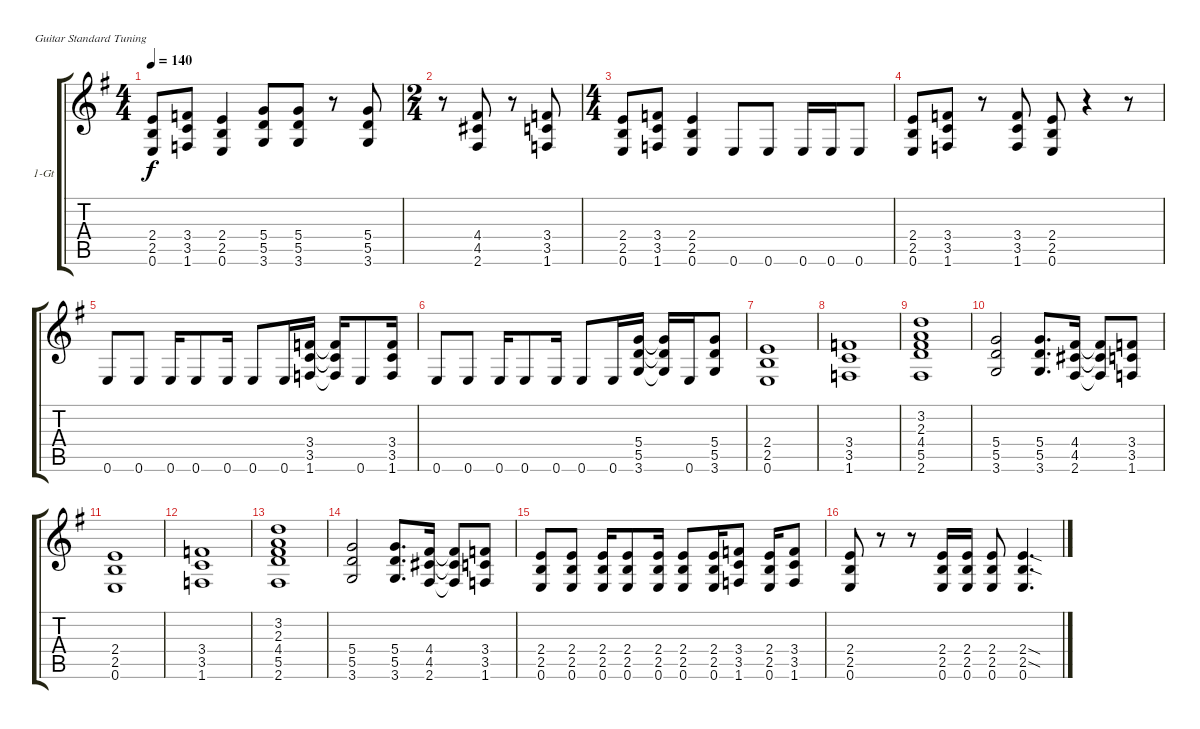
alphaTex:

\bracketExtendMode groupsimilarinstruments
\firstSystemTrackNameOrientation horizontal
\otherSystemsTrackNameOrientation horizontal
\track ("1-Gt" "1-Gt") {instrument distortionguitar}
\staff {score tabs}
\tuning (E4 B3 G3 D3 A2 E2)
\ts (4 4)
\tempo 140
\clef g2
\scale
1.05549
\ks g
(2.4 2.5 0.6).8{dy f} (3.4 3.5 1.6).8 (2.4 2.5 0.6).4 (5.4 5.5 3.6).8 (5.4 5.5 3.6).8 r.8 (5.4 5.5 3.6).8 |
\ts (2 4)
\scale
0.944515 r.8 (4.4 4.5 2.6).8 r.8 (3.4 3.5 1.6).8 |
\ts (4 4)
\scale
1.08575 (2.4 2.5 0.6).8 (3.4 3.5 1.6).8 (2.4 2.5 0.6).4 0.6.8 0.6.8 0.6.16 0.6.16 0.6.8 |
\scale
0.91425 (2.4 2.5 0.6).8 (3.4 3.5 1.6).8 r.8 (3.4 3.5 1.6).8 (2.4 2.5 0.6).8 r.4 r.8 |
\scale
1.05549 0.6.8 0.6.8 0.6.16 0.6.8 0.6.16 0.6.8 0.6.16 (3.4 3.5 1.6).16 (1.6{t} 3.5{t} 3.4{t}).16 0.6.8 (3.4 3.5 1.6).16 |
\scale
0.944515 0.6.8 0.6.8 0.6.16 0.6.8 0.6.16 0.6.8 0.6.16 (5.4 5.5 3.6).16 (3.6{t} 5.5{t} 5.4{t}).16 0.6.16 (5.4 5.5 3.6).8 |
\scale
1.05549 (2.4 2.5 0.6).1 |
\scale
0.944515 (3.4 3.5 1.6).1 |
\scale
1.05549 (4.4 5.5 2.6 2.3 3.2).1 |
\scale
0.944515 (5.4 5.5 3.6).2 (5.4 5.5 3.6).8{d} (4.4 4.5 2.6).16 (2.6{t} 4.5{t} 4.4{t}).8 (3.4 3.5 1.6).8 |
\scale
1.05549 (2.4 2.5 0.6).1 |
\scale
0.944515 (3.4 3.5 1.6).1 |
\scale
1.05549 (4.4 5.5 2.6 2.3 3.2).1 |
\scale
0.944515 (5.4 5.5 3.6).2 (5.4 5.5 3.6).8{d} (4.4 4.5 2.6).16 (2.6{t} 4.5{t} 4.4{t}).8 (3.4 3.5 1.6).8 |
\scale
1.05549 (2.4 2.5 0.6).8 (2.4 2.5 0.6).8 (2.4 2.5 0.6).16 (2.4 2.5 0.6).8 (2.4 2.5 0.6).16 (2.4 2.5 0.6).8 (2.4 2.5 0.6).16 (3.4 3.5 1.6).8 (2.4 2.5 0.6).16 (3.4 3.5 1.6).8 |
\scale
0.944515 (2.4 2.5 0.6).8 r.8 r.8 (2.4 2.5 0.6).16 (2.4 2.5 0.6).16 (2.4 2.5 0.6).8 (2.4{sod} 2.5{sod} 0.6).4{d}
